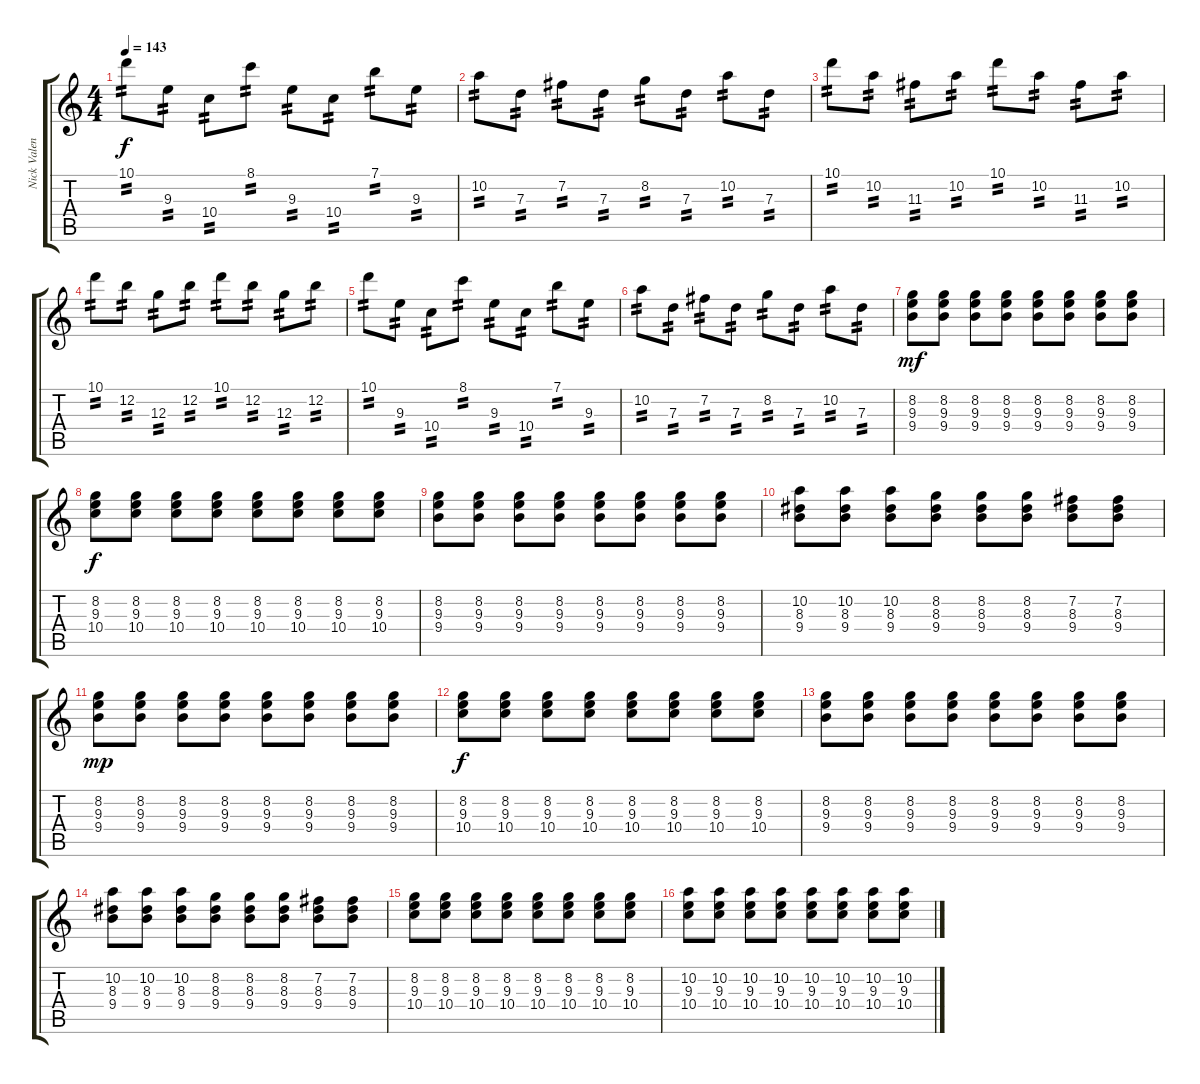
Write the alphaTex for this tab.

\track ("Nick Valensi" "Nick Valen") {instrument overdrivenguitar}
\staff {score tabs}
\tuning (E4 B3 G3 D3 A2 E2) {hide}
\ts (4 4)
\tempo 143
\clef g2
\ks c
10.1.8{tp 2 dy f} 9.3.8{tp 2} 10.4.8{tp 2} 8.1.8{tp 2} 9.3.8{tp 2} 10.4.8{tp 2} 7.1.8{tp 2} 9.3.8{tp 2} |
10.2.8{tp 2} 7.3.8{tp 2} 7.2.8{tp 2} 7.3.8{tp 2} 8.2.8{tp 2} 7.3.8{tp 2} 10.2.8{tp 2} 7.3.8{tp 2} |
10.1.8{tp 2} 10.2.8{tp 2} 11.3.8{tp 2} 10.2.8{tp 2} 10.1.8{tp 2} 10.2.8{tp 2} 11.3.8{tp 2} 10.2.8{tp 2} |
10.1.8{tp 2} 12.2.8{tp 2} 12.3.8{tp 2} 12.2.8{tp 2} 10.1.8{tp 2} 12.2.8{tp 2} 12.3.8{tp 2} 12.2.8{tp 2} |
10.1.8{tp 2} 9.3.8{tp 2} 10.4.8{tp 2} 8.1.8{tp 2} 9.3.8{tp 2} 10.4.8{tp 2} 7.1.8{tp 2} 9.3.8{tp 2} |
10.2.8{tp 2} 7.3.8{tp 2} 7.2.8{tp 2} 7.3.8{tp 2} 8.2.8{tp 2} 7.3.8{tp 2} 10.2.8{tp 2} 7.3.8{tp 2} |
(8.2 9.3 9.4).8{dy mf instrument overdrivenguitar} (8.2 9.3 9.4).8 (8.2 9.3 9.4).8 (8.2 9.3 9.4).8 (8.2 9.3 9.4).8 (8.2 9.3 9.4).8 (8.2 9.3 9.4).8 (8.2 9.3 9.4).8 |
(8.2 9.3 10.4).8{dy f} (8.2 9.3 10.4).8 (8.2 9.3 10.4).8 (8.2 9.3 10.4).8 (8.2 9.3 10.4).8 (8.2 9.3 10.4).8 (8.2 9.3 10.4).8 (8.2 9.3 10.4).8 |
(8.2 9.3 9.4).8 (8.2 9.3 9.4).8 (8.2 9.3 9.4).8 (8.2 9.3 9.4).8 (8.2 9.3 9.4).8 (8.2 9.3 9.4).8 (8.2 9.3 9.4).8 (8.2 9.3 9.4).8 |
(10.2 8.3 9.4).8 (10.2 8.3 9.4).8 (10.2 8.3 9.4).8 (8.2 8.3 9.4).8 (8.2 8.3 9.4).8 (8.2 8.3 9.4).8 (7.2 8.3 9.4).8 (7.2 8.3 9.4).8 |
(8.2 9.3 9.4).8{dy mp} (8.2 9.3 9.4).8 (8.2 9.3 9.4).8 (8.2 9.3 9.4).8 (8.2 9.3 9.4).8 (8.2 9.3 9.4).8 (8.2 9.3 9.4).8 (8.2 9.3 9.4).8 |
(8.2 9.3 10.4).8{dy f} (8.2 9.3 10.4).8 (8.2 9.3 10.4).8 (8.2 9.3 10.4).8 (8.2 9.3 10.4).8 (8.2 9.3 10.4).8 (8.2 9.3 10.4).8 (8.2 9.3 10.4).8 |
(8.2 9.3 9.4).8 (8.2 9.3 9.4).8 (8.2 9.3 9.4).8 (8.2 9.3 9.4).8 (8.2 9.3 9.4).8 (8.2 9.3 9.4).8 (8.2 9.3 9.4).8 (8.2 9.3 9.4).8 |
(10.2 8.3 9.4).8 (10.2 8.3 9.4).8 (10.2 8.3 9.4).8 (8.2 8.3 9.4).8 (8.2 8.3 9.4).8 (8.2 8.3 9.4).8 (7.2 8.3 9.4).8 (7.2 8.3 9.4).8 |
(8.2 9.3 10.4).8 (8.2 9.3 10.4).8 (8.2 9.3 10.4).8 (8.2 9.3 10.4).8 (8.2 9.3 10.4).8 (8.2 9.3 10.4).8 (8.2 9.3 10.4).8 (8.2 9.3 10.4).8 |
(10.2 9.3 10.4).8 (10.2 9.3 10.4).8 (10.2 9.3 10.4).8 (10.2 9.3 10.4).8 (10.2 9.3 10.4).8 (10.2 9.3 10.4).8 (10.2 9.3 10.4).8 (10.2 9.3 10.4).8
